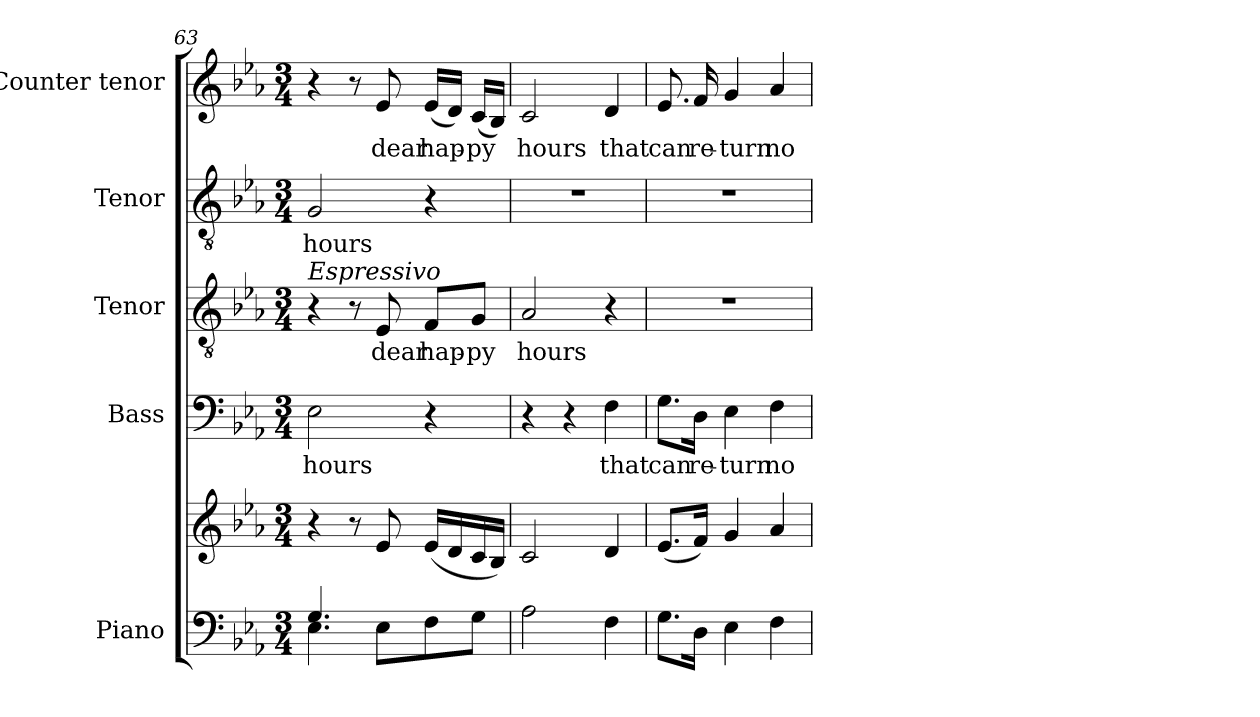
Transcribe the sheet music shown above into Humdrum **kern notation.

**kern	**kern	**kern	**text	**kern	**text	**kern	**text	**kern	**text
*part5	*part5	*part4	*part4	*part3	*part3	*part2	*part2	*part1	*part1
*staff6	*staff5	*staff4	*staff4	*staff3	*staff3	*staff2	*staff2	*staff1	*staff1
*I"Piano	*	*I"Bass	*	*I"Tenor	*	*I"Tenor	*	*I"Counter tenor	*
*I'Pno.	*	*I'B.	*	*I'T.	*	*I'T.	*	*	*
*clefF4	*clefG2	*clefF4	*	*clefGv2	*	*clefGv2	*	*clefG2	*
*	*	*	*	*ITrd7c12	*	*ITrd7c12	*	*	*
*k[b-e-a-]	*k[b-e-a-]	*k[b-e-a-]	*	*k[b-e-a-]	*	*k[b-e-a-]	*	*k[b-e-a-]	*
*E-:	*E-:	*E-:	*	*E-:	*	*E-:	*	*E-:	*
*M3/4	*M3/4	*M3/4	*	*M3/4	*	*M3/4	*	*M3/4	*
=63	=63	=63	=63	=63	=63	=63	=63	=63	=63
*^	*	*	*	*	*	*	*	*	*
!	!	!	!	!LO:LY:b:color=#000000	!	!	!	!	!	!
!	!	!	!	!	!LO:TX:a:i:t=Espressivo	!	!	!	!	!
!	!	!	!	!	!	!	!	!LO:LY:b:color=#000000	!	!
4.Gi/	4.E-i\	4r	2E-i\	hours	4r	.	2GGi/	hours	4r	.
.	.	8r	.	.	8r	.	.	.	8r	.
!	!	!	!	!	!	!LO:LY:b:color=#000000	!	!	!	!
!	!	!	!	!	!	!	!	!	!	!LO:LY:b:color=#000000
8E-i\L	8ryy	8e-i/	.	.	8EE-i/	dear	.	.	8e-i/	dear
!	!	!	!	!	!	!LO:LY:b:color=#000000	!	!	!	!
!	!	!	!	!	!	!	!	!	!	!LO:LY:b:color=#000000
8Fi\	4ryy	(16e-i/LL	4r	.	8FFi/L	hap-	4r	.	(16e-i/LL	hap-
.	.	16di/	.	.	.	.	.	.	16di/JJ)	.
!	!	!	!	!	!	!LO:LY:b:color=#000000	!	!	!	!
!	!	!	!	!	!	!	!	!	!	!LO:LY:b:color=#000000
8Gi\J	.	16ci/	.	.	8GGi/J	-py	.	.	(16ci/LL	-py
.	.	16B-i/JJ)	.	.	.	.	.	.	16B-i/JJ)	.
*v	*v	*	*	*	*	*	*	*	*	*
=64	=64	=64	=64	=64	=64	=64	=64	=64	=64
!	!	!	!	!	!LO:LY:b:color=#000000	!LO:N:vis=1	!	!	!
!	!	!	!	!	!	!	!	!	!LO:LY:b:color=#000000
2A-i\	2ci/	4r	.	2AA-i/	hours	2.r	.	2ci/	hours
.	.	4r	.	.	.	.	.	.	.
!	!	!	!LO:LY:b:color=#000000	!	!	!	!	!	!
!	!	!	!	!	!	!	!	!	!LO:LY:b:color=#000000
4Fi\	4di/	4Fi\	that	4r	.	.	.	4di/	that
!!LO:LB:g=z
=65	=65	=65	=65	=65	=65	=65	=65	=65	=65
!	!	!	!LO:LY:b:color=#000000	!LO:N:vis=1	!	!LO:N:vis=1	!	!	!
!	!	!	!	!	!	!	!	!	!LO:LY:b:color=#000000
8.Gi\L	(8.e-i/L	8.Gi\L	can	2.r	.	2.r	.	8.e-i/	can
!	!	!	!LO:LY:b:color=#000000	!	!	!	!	!	!
!	!	!	!	!	!	!	!	!	!LO:LY:b:color=#000000
16Di\Jk	16fi/Jk)	16Di\Jk	re-	.	.	.	.	16fi/	re-
!	!	!	!LO:LY:b:color=#000000	!	!	!	!	!	!
!	!	!	!	!	!	!	!	!	!LO:LY:b:color=#000000
4E-i\	4gi/	4E-i\	-turn	.	.	.	.	4gi/	-turn
!	!	!	!LO:LY:b:color=#000000	!	!	!	!	!	!
!	!	!	!	!	!	!	!	!	!LO:LY:b:color=#000000
4Fi\	4a-i/	4Fi\	no	.	.	.	.	4a-i/	no
=	=	=	=	=	=	=	=	=	=
*-	*-	*-	*-	*-	*-	*-	*-	*-	*-
